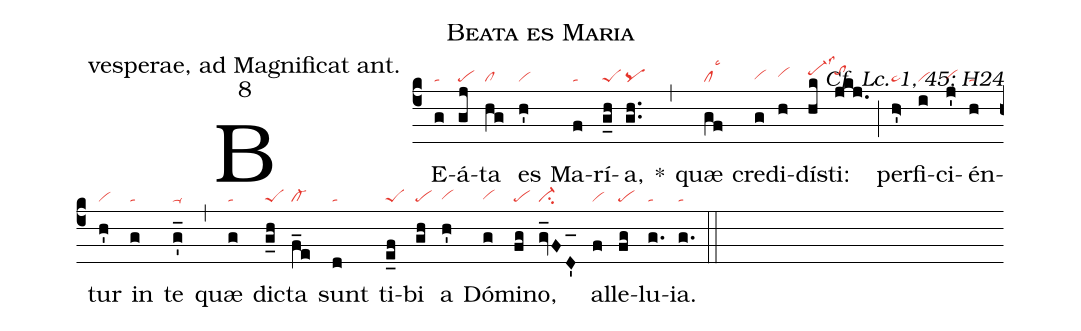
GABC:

name: Beata es Maria;
office-part: vesperae, ad Magnificat ant.;
mode: 8;
commentary: Cf. Lc. 1, 45; H24;
nabc-lines: 1;
%%
(c4)
BE(g|ta)á(gj|pe)ta(hg|cl) es(h'|vi) Ma(f|ta)rí(g_h|peS)a,(gh..|pq) *(,)
quæ(gf|cllsc3) cre(g|vihg)di(h|vihh)dí(hk|pe-hilss3)sti:(jkj.|tohi) (;)
per(h>'|ta>)fi(i|vi)ci(j'|vihg)én(h|ta)tur(h'|vi) in(g|ta) te(g'_|ta-) (,)
quæ(g|ta) di(g_h|peS)cta(f_e|cl-) sunt(d|ta) ti(e_f|peS)bi(gh|pe) a(h'|vihg) Dó(g|vihg)mi(fg|pe)no,(gv_FD_'|ci-) al(f|vi)le(fg|pe)lu(g.|ta)ia.(g.|ta) (::)
